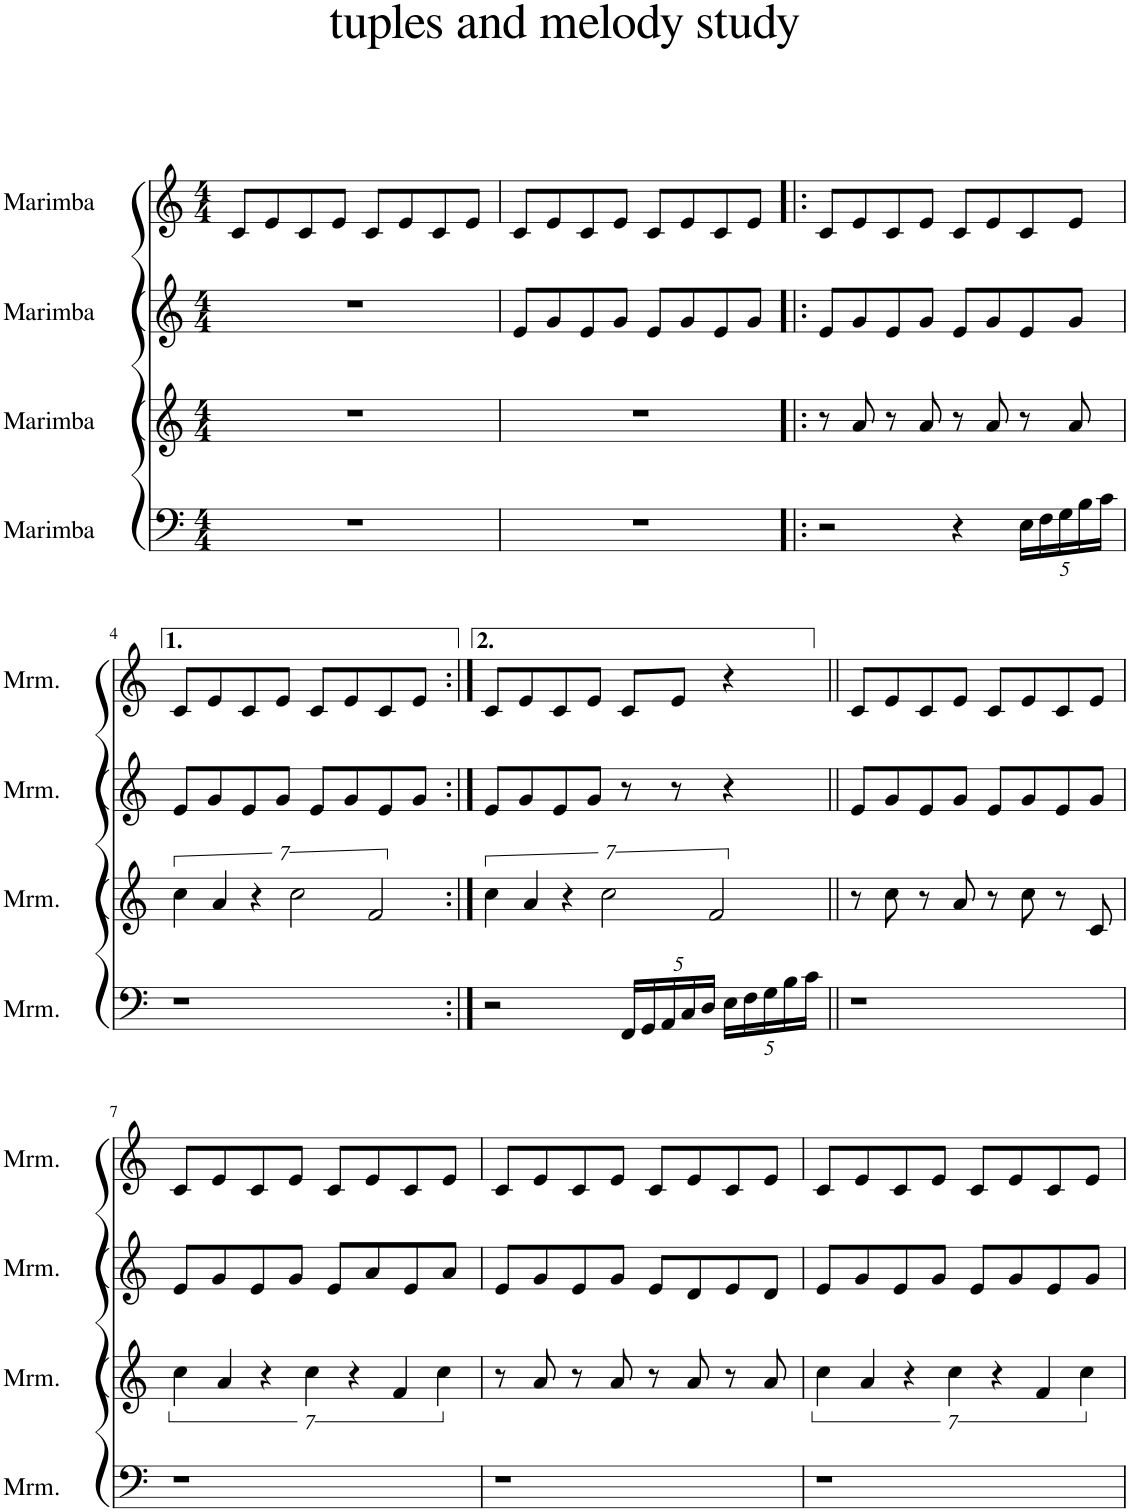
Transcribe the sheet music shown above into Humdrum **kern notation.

**kern	**kern	**kern	**kern
*part4	*part3	*part2	*part1
*staff4	*staff3	*staff2	*staff1
*I"Marimba	*I"Marimba	*I"Marimba	*I"Marimba
*I'Mrm.	*I'Mrm.	*I'Mrm.	*I'Mrm.
*clefF4	*clefG2	*clefG2	*clefG2
*k[]	*k[]	*k[]	*k[]
*M4/4	*M4/4	*M4/4	*M4/4
=1	=1	=1	=1
1r	1r	1r	8c/L
.	.	.	8e/
.	.	.	8c/
.	.	.	8e/J
.	.	.	8c/L
.	.	.	8e/
.	.	.	8c/
.	.	.	8e/J
=2	=2	=2	=2
1r	1r	8e/L	8c/L
.	.	8g/	8e/
.	.	8e/	8c/
.	.	8g/J	8e/J
.	.	8e/L	8c/L
.	.	8g/	8e/
.	.	8e/	8c/
.	.	8g/J	8e/J
=3!|:	=3!|:	=3!|:	=3!|:
2r	8r	8e/L	8c/L
.	8a/	8g/	8e/
.	8r	8e/	8c/
.	8a/	8g/J	8e/J
4r	8r	8e/L	8c/L
.	8a/	8g/	8e/
*Xbrackettup	*	*	*
20E\LL	8r	8e/	8c/
20F\	.	.	.
20G\	.	.	.
.	8a/	8g/J	8e/J
20B\	.	.	.
20c\JJ	.	.	.
!!LO:LB:g=z
=4	=4	=4	=4
1r	7cc\	8e/L	8c/L
.	.	8g/	8e/
.	7a/	.	.
.	.	8e/	8c/
.	7r	.	.
.	.	8g/J	8e/J
.	7%2cc\	.	.
.	.	8e/L	8c/L
.	.	8g/	8e/
.	7%2f/	.	.
.	.	8e/	8c/
.	.	8g/J	8e/J
=5:|!	=5:|!	=5:|!	=5:|!
2r	7cc\	8e/L	8c/L
.	.	8g/	8e/
.	7a/	.	.
.	.	8e/	8c/
.	7r	.	.
.	.	8g/J	8e/J
.	7%2cc\	.	.
20FF/LL	.	8r	8c/L
20GG/	.	.	.
20AA/	.	.	.
.	.	8r	8e/J
20C/	.	.	.
20D/JJ	.	.	.
.	7%2f/	.	.
20E\LL	.	4r	4r
20F\	.	.	.
20G\	.	.	.
20B\	.	.	.
20c\JJ	.	.	.
=6||	=6||	=6||	=6||
1r	8r	8e/L	8c/L
.	8cc\	8g/	8e/
.	8r	8e/	8c/
.	8a/	8g/J	8e/J
.	8r	8e/L	8c/L
.	8cc\	8g/	8e/
.	8r	8e/	8c/
.	8c/	8g/J	8e/J
!!LO:LB:g=z
=7	=7	=7	=7
1r	7cc\	8e/L	8c/L
.	.	8g/	8e/
.	7a/	.	.
.	.	8e/	8c/
.	7r	.	.
.	.	8g/J	8e/J
.	7cc\	.	.
.	.	8e/L	8c/L
.	7r	.	.
.	.	8a/	8e/
.	7f/	.	.
.	.	8e/	8c/
.	7cc\	.	.
.	.	8a/J	8e/J
=8	=8	=8	=8
1r	8r	8e/L	8c/L
.	8a/	8g/	8e/
.	8r	8e/	8c/
.	8a/	8g/J	8e/J
.	8r	8e/L	8c/L
.	8a/	8d/	8e/
.	8r	8e/	8c/
.	8a/	8d/J	8e/J
=9	=9	=9	=9
1r	7cc\	8e/L	8c/L
.	.	8g/	8e/
.	7a/	.	.
.	.	8e/	8c/
.	7r	.	.
.	.	8g/J	8e/J
.	7cc\	.	.
.	.	8e/L	8c/L
.	7r	.	.
.	.	8g/	8e/
.	7f/	.	.
.	.	8e/	8c/
.	7cc\	.	.
.	.	8g/J	8e/J
=	=	=	=
*-	*-	*-	*-
